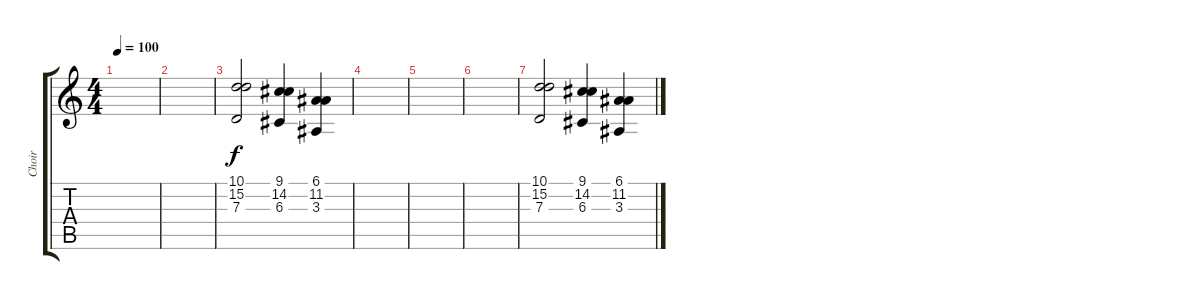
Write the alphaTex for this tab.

\track ("Choir" "Choir") {instrument choiraahs}
\staff {score tabs}
\tuning (E4 B3 G3 D3 A2 E2) {hide}
\ts (4 4)
\tempo 100
\clef g2
\ks c
|
|
(10.1 15.2 7.3).2 (9.1 14.2 6.3).4 (6.1 11.2 3.3).4 |
|
|
|
(10.1 15.2 7.3).2 (9.1 14.2 6.3).4 (6.1 11.2 3.3).4
